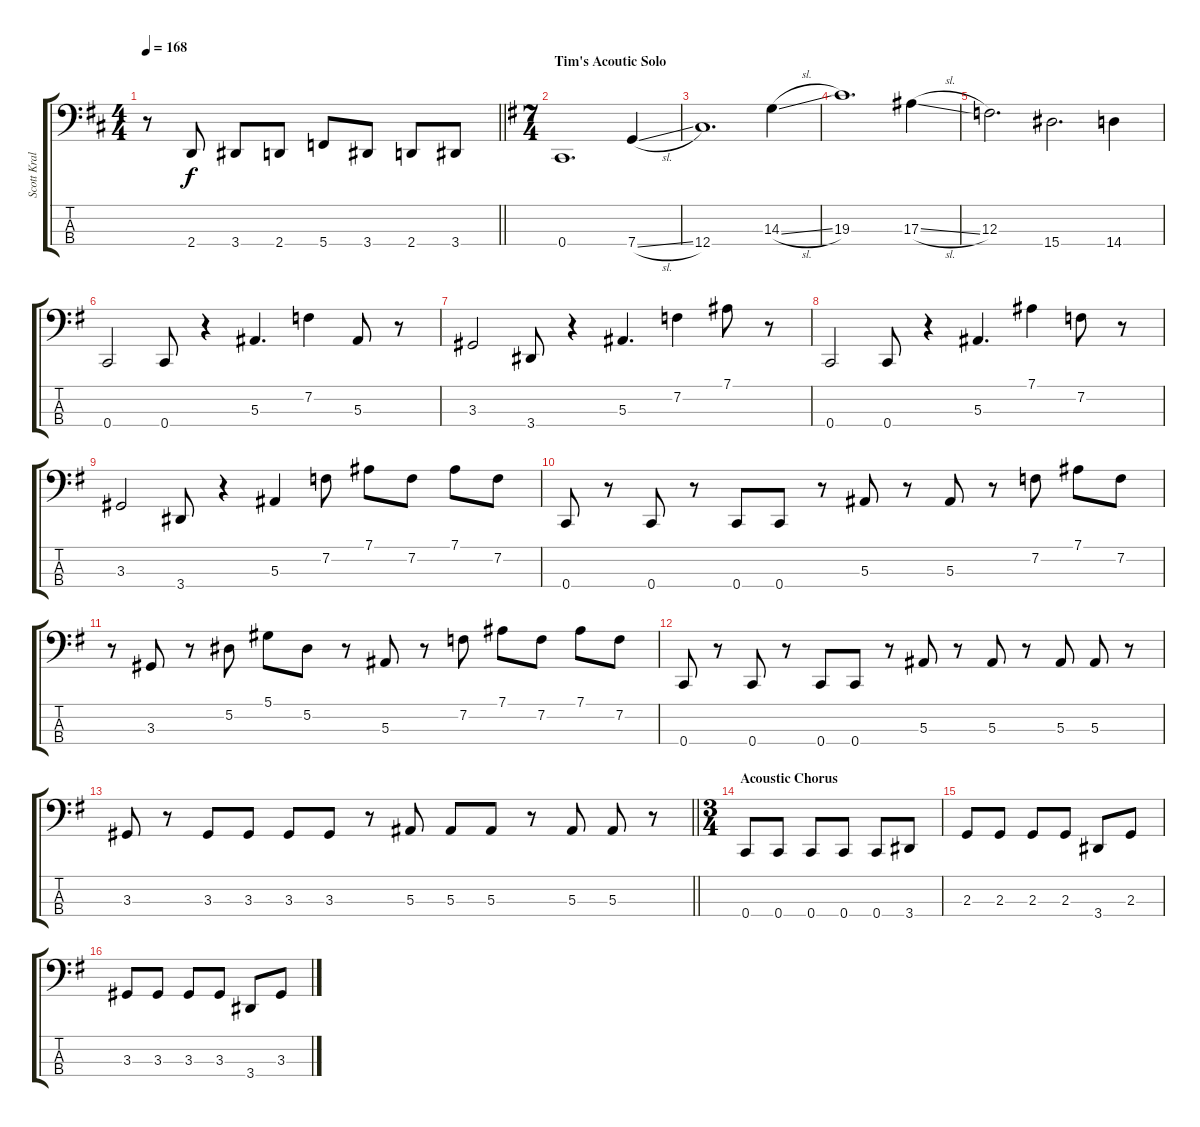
\track ("Scott Krall" "Scott Kral") {instrument electricbassfinger}
\staff {score tabs}
\tuning (Eb2 Bb1 F1 C1) {hide}
\ts (4 4)
\tempo 168
\clef f4
\barLineRight lightlight
\ks d
r.8{dy f} 2.4.8 3.4.8 2.4.8 5.4.8 3.4.8 2.4.8 3.4.8 |
\ts (7 4)
\section ("" "Tim's Acoutic Solo")
\ks g
0.4.1{d} 7.4{sl}.4 |
12.4.1{d} 14.3{sl}.4 |
19.3.1{d} 17.3{sl}.4 |
12.3.2{d} 15.4.2{d} 14.4.4 |
0.4.2 0.4.8 r.4 5.3.4{d} 7.2.4 5.3.8 r.8 |
3.3.2 3.4.8 r.4 5.3.4{d} 7.2.4 7.1.8 r.8 |
0.4.2 0.4.8 r.4 5.3.4{d} 7.1.4 7.2.8 r.8 |
3.3.2 3.4.8 r.4 5.3.4 7.2.8 7.1.8 7.2.8 7.1.8 7.2.8 |
0.4.8 r.8 0.4.8 r.8 0.4.8 0.4.8 r.8 5.3.8 r.8 5.3.8 r.8 7.2.8 7.1.8 7.2.8 |
r.8 3.3.8 r.8 5.2.8 5.1.8 5.2.8 r.8 5.3.8 r.8 7.2.8 7.1.8 7.2.8 7.1.8 7.2.8 |
0.4.8 r.8 0.4.8 r.8 0.4.8 0.4.8 r.8 5.3.8 r.8 5.3.8 r.8 5.3.8 5.3.8 r.8 |
\barLineRight lightlight
3.3.8 r.8 3.3.8 3.3.8 3.3.8 3.3.8 r.8 5.3.8 5.3.8 5.3.8 r.8 5.3.8 5.3.8 r.8 |
\ts (3 4)
\section ("" "Acoustic Chorus")
0.4.8 0.4.8 0.4.8 0.4.8 0.4.8 3.4.8 |
2.3.8 2.3.8 2.3.8 2.3.8 3.4.8 2.3.8 |
3.3.8 3.3.8 3.3.8 3.3.8 3.4.8 3.3.8
